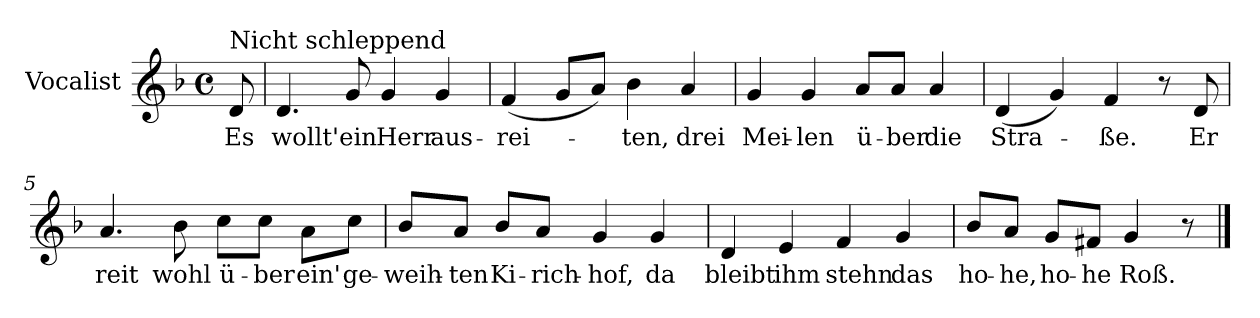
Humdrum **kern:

**kern	**text
*part1	*part1
*staff1	*staff1
*I"Vocalist	*
*k[b-]	*
*M4/4	*
*met(c)	*
=	=
!LO:TX:a:t=Nicht schleppend	!
8d	Es
=1	=1
4.d	wollt'
8g	ein
4g	Herr
4g	aus-
=2	=2
(4f	-rei-
8gL	.
8aJ)	.
4b-	-ten,
4a	drei
=3	=3
4g	Mei-
4g	-len
8aL	ü-
8aJ	-ber
4a	die
=4	=4
(4d	Stra-
4g)	.
4f	-ße.
8r	.
8d	Er
=5	=5
4.a	reit
8b-	wohl
8ccL	ü-
8ccJ	-ber
8aL	ein'
8ccJ	ge-
=6	=6
8b-L	-weih-
8aJ	-ten
8b-L	Ki-
8aJ	-rich-
4g	-hof,
4g	da
=7	=7
4d	bleibt
4e	ihm
4f	stehn
4g	das
=8	=8
8b-L	ho-
8aJ	-he,
8gL	ho-
8f#XJ	-he
4g	Roß.
8r	.
==	==
*-	*-
